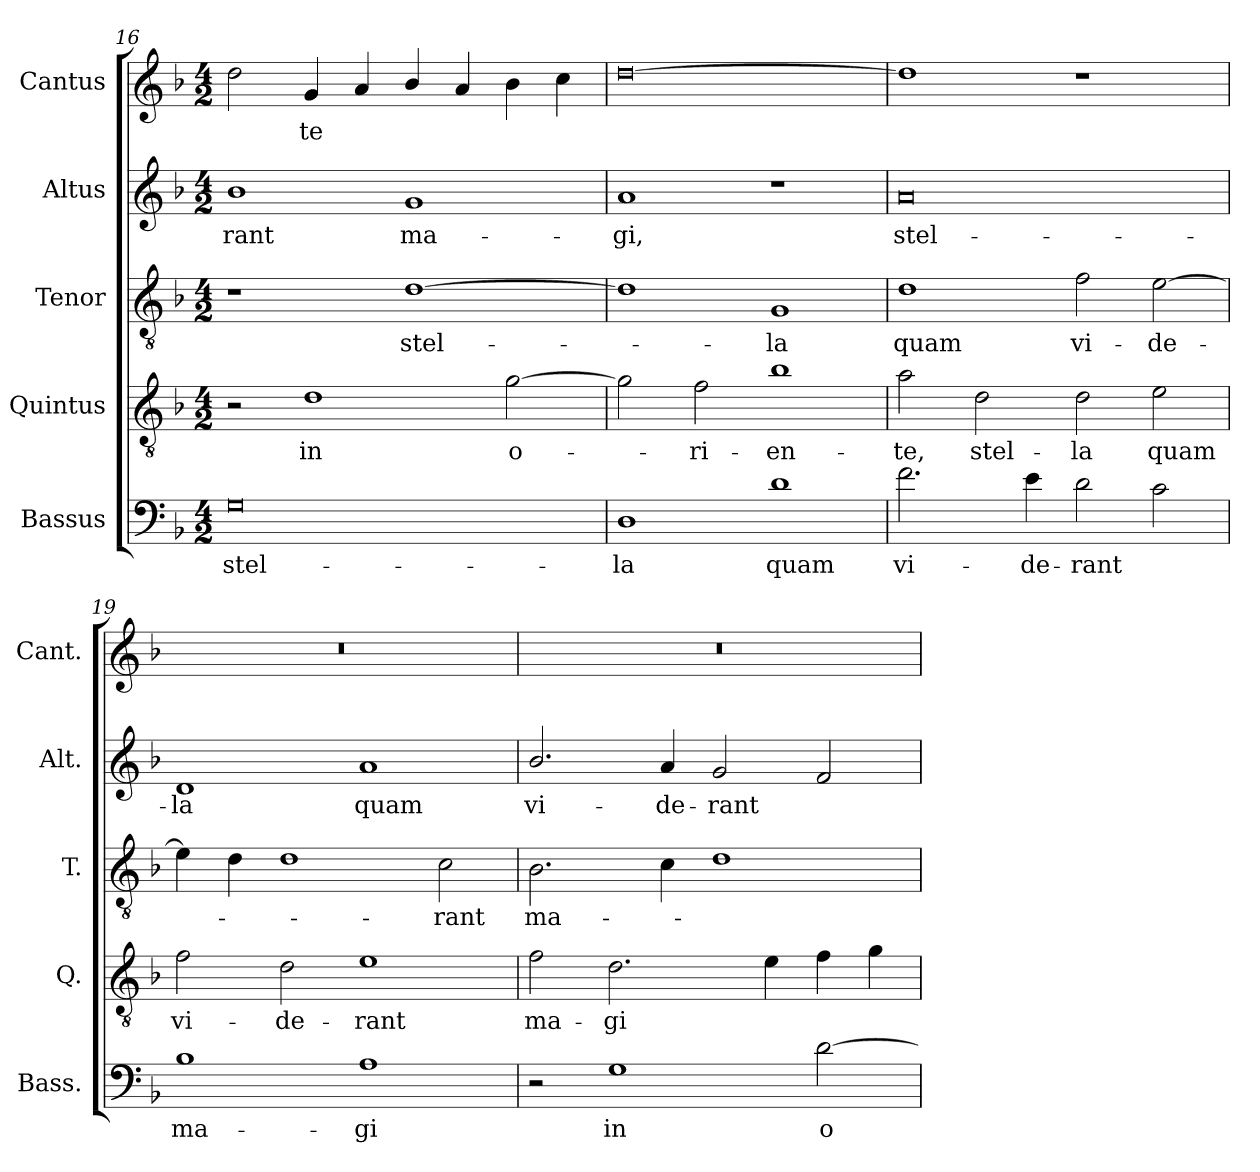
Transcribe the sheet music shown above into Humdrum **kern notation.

**kern	**text	**kern	**text	**kern	**text	**kern	**text	**kern	**text
*part5	*part5	*part4	*part4	*part3	*part3	*part2	*part2	*part1	*part1
*staff5	*staff5	*staff4	*staff4	*staff3	*staff3	*staff2	*staff2	*staff1	*staff1
*I"Bassus	*	*I"Quintus	*	*I"Tenor	*	*I"Altus	*	*I"Cantus	*
*I'Bass.	*	*I'Q.	*	*I'T.	*	*I'Alt.	*	*I'Cant.	*
*clefF4	*	*clefGv2	*	*clefGv2	*	*clefG2	*	*clefG2	*
*	*	*ITrd7c12	*	*ITrd7c12	*	*	*	*	*
*k[b-]	*	*k[b-]	*	*k[b-]	*	*k[b-]	*	*k[b-]	*
*F:	*	*F:	*	*F:	*	*F:	*	*F:	*
*M4/2	*	*M4/2	*	*M4/2	*	*M4/2	*	*M4/2	*
=16	=16	=16	=16	=16	=16	=16	=16	=16	=16
!	!LO:LY:b:color=#000000	!	!	!	!	!	!	!	!
!	!	!	!	!	!	!	!LO:LY:b:color=#000000	!	!
0Gi	stel-	2r	.	1r	.	1b-i	-rant	2ddi\	.
!	!	!	!LO:LY:b:color=#000000	!	!	!	!	!	!
!	!	!	!	!	!	!	!	!	!LO:LY:b:color=#000000
.	.	1Di	in	.	.	.	.	4gi/	-te
.	.	.	.	.	.	.	.	4ai/	.
!	!	!	!	!	!LO:LY:b:color=#000000	!	!	!	!
!	!	!	!	!	!	!	!LO:LY:b:color=#000000	!	!
.	.	.	.	[1Di	stel-	1gi	ma-	4b-i/	.
.	.	.	.	.	.	.	.	4ai/	.
!	!	!	!LO:LY:b:color=#000000	!	!	!	!	!	!
.	.	[2Gi\	o-	.	.	.	.	4b-i\	.
.	.	.	.	.	.	.	.	4cci\	.
=17	=17	=17	=17	=17	=17	=17	=17	=17	=17
!	!LO:LY:b:color=#000000	!	!	!	!	!	!	!	!
!	!	!	!	!	!	!	!LO:LY:b:color=#000000	!	!
1Di	-la	2Gi\]	.	1Di]	.	1ai	-gi,	[0ddi	.
!	!	!	!LO:LY:b:color=#000000	!	!	!	!	!	!
.	.	2Fi\	-ri-	.	.	.	.	.	.
!	!LO:LY:b:color=#000000	!	!	!	!	!	!	!	!
!	!	!	!LO:LY:b:color=#000000	!	!	!	!	!	!
!	!	!	!	!	!LO:LY:b:color=#000000	!	!	!	!
1di	quam	1B-i	-en-	1GGi	-la	1r	.	.	.
=18	=18	=18	=18	=18	=18	=18	=18	=18	=18
!	!LO:LY:b:color=#000000	!	!	!	!	!	!	!	!
!	!	!	!LO:LY:b:color=#000000	!	!	!	!	!	!
!	!	!	!	!	!LO:LY:b:color=#000000	!	!	!	!
!	!	!	!	!	!	!	!LO:LY:b:color=#000000	!	!
2.fi\	vi-	2Ai\	-te,	1Di	quam	0ai	stel-	1ddi]	.
!	!	!	!LO:LY:b:color=#000000	!	!	!	!	!	!
.	.	2Di\	stel-	.	.	.	.	.	.
!	!LO:LY:b:color=#000000	!	!	!	!	!	!	!	!
4ei\	-de-	.	.	.	.	.	.	.	.
!	!LO:LY:b:color=#000000	!	!	!	!	!	!	!	!
!	!	!	!LO:LY:b:color=#000000	!	!	!	!	!	!
!	!	!	!	!	!LO:LY:b:color=#000000	!	!	!	!
2di\	-rant	2Di\	-la	2Fi\	vi-	.	.	1r	.
!	!	!	!LO:LY:b:color=#000000	!	!	!	!	!	!
!	!	!	!	!	!LO:LY:b:color=#000000	!	!	!	!
2ci\	.	2Ei\	quam	[2Ei\	-de-	.	.	.	.
=19	=19	=19	=19	=19	=19	=19	=19	=19	=19
!	!LO:LY:b:color=#000000	!	!	!	!	!	!	!	!
!	!	!	!LO:LY:b:color=#000000	!	!	!	!	!	!
!	!	!	!	!	!	!	!LO:LY:b:color=#000000	!LO:N:vis=1	!
1B-i	ma-	2Fi\	vi-	4Ei\]	.	1di	-la	0r	.
.	.	.	.	4Di\	.	.	.	.	.
!	!	!	!LO:LY:b:color=#000000	!	!	!	!	!	!
.	.	2Di\	-de-	1Di	.	.	.	.	.
!	!LO:LY:b:color=#000000	!	!	!	!	!	!	!	!
!	!	!	!LO:LY:b:color=#000000	!	!	!	!	!	!
!	!	!	!	!	!	!	!LO:LY:b:color=#000000	!	!
1Ai	-gi	1Ei	-rant	.	.	1ai	quam	.	.
!	!	!	!	!	!LO:LY:b:color=#000000	!	!	!	!
.	.	.	.	2Ci\	-rant	.	.	.	.
!!LO:PB:g=z
=20	=20	=20	=20	=20	=20	=20	=20	=20	=20
!	!	!	!LO:LY:b:color=#000000	!	!	!	!	!	!
!	!	!	!	!	!LO:LY:b:color=#000000	!	!	!	!
!	!	!	!	!	!	!	!LO:LY:b:color=#000000	!LO:N:vis=1	!
2r	.	2Fi\	ma-	2.BB-i\	ma-	2.b-i/	vi-	0r	.
!	!LO:LY:b:color=#000000	!	!	!	!	!	!	!	!
!	!	!	!LO:LY:b:color=#000000	!	!	!	!	!	!
1Gi	in	2.Di\	-gi	.	.	.	.	.	.
!	!	!	!	!	!	!	!LO:LY:b:color=#000000	!	!
.	.	.	.	4Ci\	.	4ai/	-de-	.	.
!	!	!	!	!	!	!	!LO:LY:b:color=#000000	!	!
.	.	.	.	1Di	.	2gi/	-rant	.	.
.	.	4Ei\	.	.	.	.	.	.	.
!	!LO:LY:b:color=#000000	!	!	!	!	!	!	!	!
[2di\	o-	4Fi\	.	.	.	2fi/	.	.	.
.	.	4Gi\	.	.	.	.	.	.	.
=	=	=	=	=	=	=	=	=	=
*-	*-	*-	*-	*-	*-	*-	*-	*-	*-
